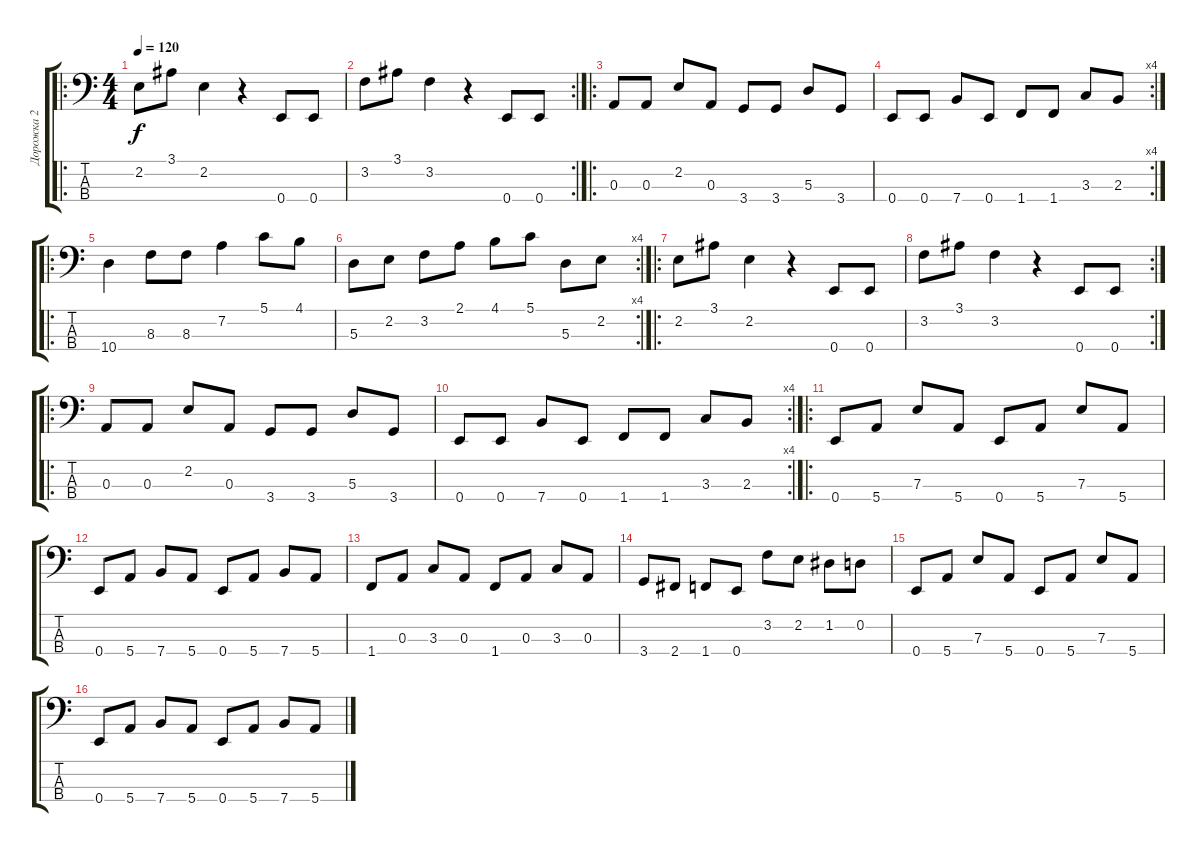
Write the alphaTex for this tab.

\track ("Дорожка 2" "Дорожка 2") {instrument electricbassfinger}
\staff {score tabs}
\tuning (G2 D2 A1 E1) {hide}
\ro
\ts (4 4)
\tempo 120
\clef f4
\ks c
2.2.8{dy f} 3.1.8 2.2.4 r.4 0.4.8 0.4.8 |
\rc 2
3.2.8 3.1.8 3.2.4 r.4 0.4.8 0.4.8 |
\ro
0.3.8 0.3.8 2.2.8 0.3.8 3.4.8 3.4.8 5.3.8 3.4.8 |
\rc 4
0.4.8 0.4.8 7.4.8 0.4.8 1.4.8 1.4.8 3.3.8 2.3.8 |
\ro
10.4.4 8.3.8 8.3.8 7.2.4 5.1.8 4.1.8 |
\rc 4
5.3.8 2.2.8 3.2.8 2.1.8 4.1.8 5.1.8 5.3.8 2.2.8 |
\ro
2.2.8 3.1.8 2.2.4 r.4 0.4.8 0.4.8 |
\rc 2
3.2.8 3.1.8 3.2.4 r.4 0.4.8 0.4.8 |
\ro
0.3.8 0.3.8 2.2.8 0.3.8 3.4.8 3.4.8 5.3.8 3.4.8 |
\rc 4
0.4.8 0.4.8 7.4.8 0.4.8 1.4.8 1.4.8 3.3.8 2.3.8 |
\ro
0.4.8 5.4.8 7.3.8 5.4.8 0.4.8 5.4.8 7.3.8 5.4.8 |
0.4.8 5.4.8 7.4.8 5.4.8 0.4.8 5.4.8 7.4.8 5.4.8 |
1.4.8 0.3.8 3.3.8 0.3.8 1.4.8 0.3.8 3.3.8 0.3.8 |
3.4.8 2.4.8 1.4.8 0.4.8 3.2.8 2.2.8 1.2.8 0.2.8 |
0.4.8 5.4.8 7.3.8 5.4.8 0.4.8 5.4.8 7.3.8 5.4.8 |
0.4.8 5.4.8 7.4.8 5.4.8 0.4.8 5.4.8 7.4.8 5.4.8
